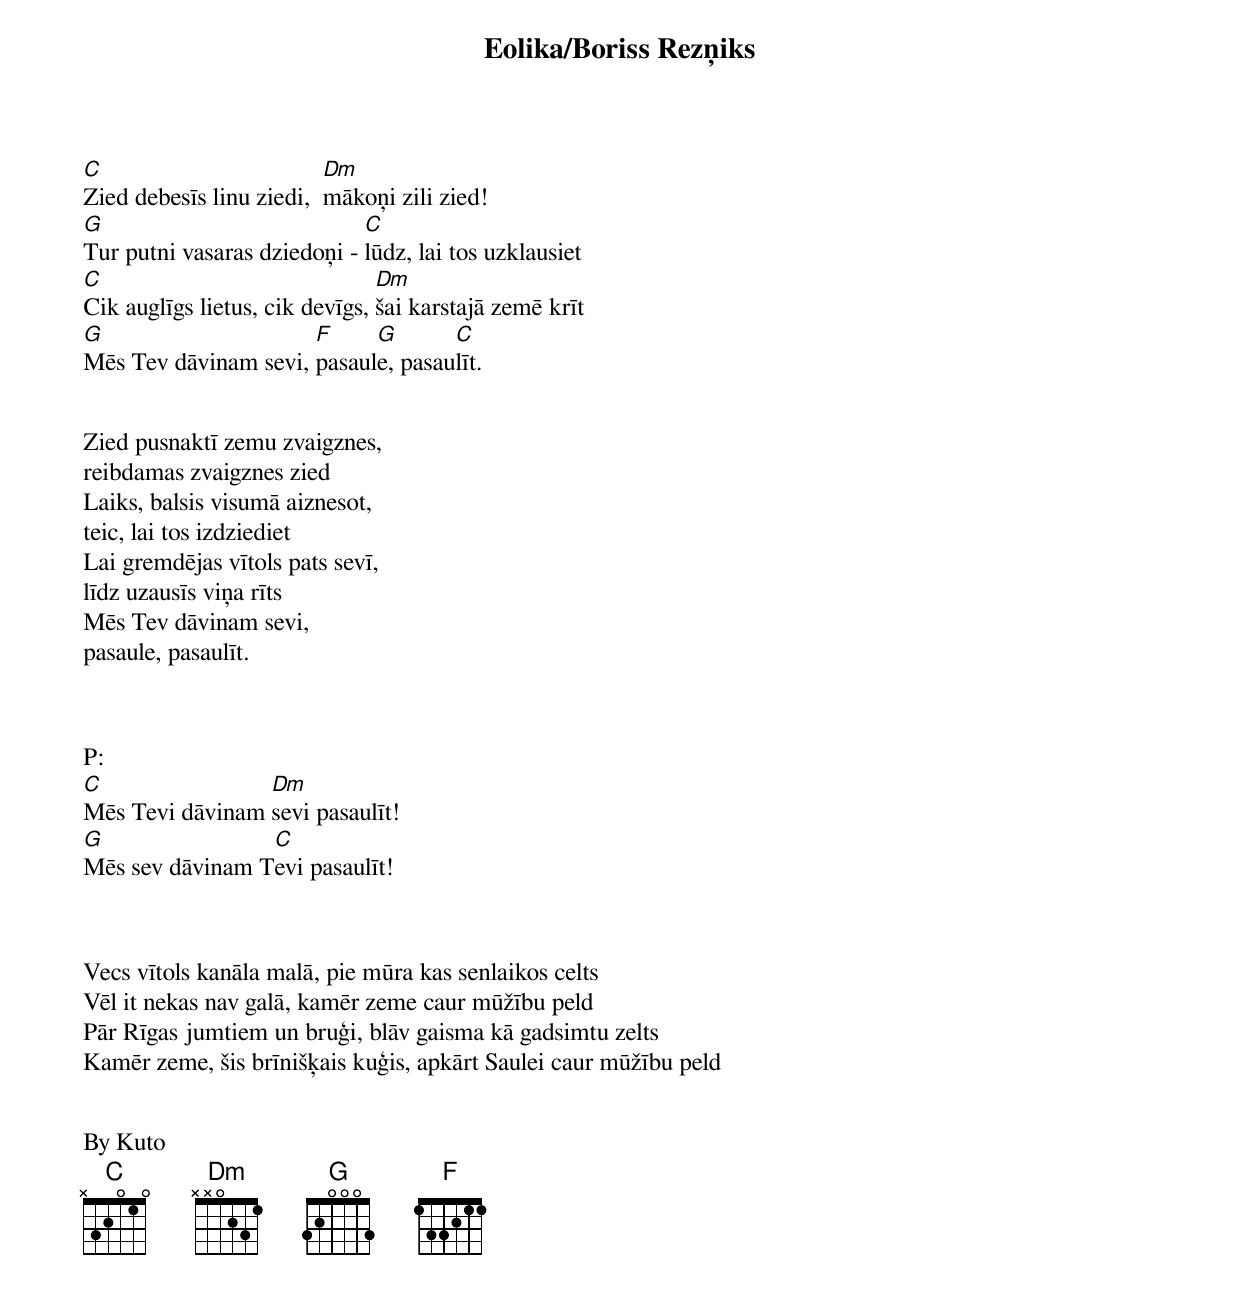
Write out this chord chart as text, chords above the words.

Eolika/Boriss Rezņiks


C                         Dm
Zied debesīs linu ziedi,  mākoņi zili zied!
G                            C
Tur putni vasaras dziedoņi - lūdz, lai tos uzklausiet
C                               Dm
Cik auglīgs lietus, cik devīgs, šai karstajā zemē krīt
G                     F     G       C
Mēs Tev dāvinam sevi, pasaule, pasaulīt.


Zied pusnaktī zemu zvaigznes,
reibdamas zvaigznes zied
Laiks, balsis visumā aiznesot,
teic, lai tos izdziediet
Lai gremdējas vītols pats sevī,
līdz uzausīs viņa rīts
Mēs Tev dāvinam sevi,
pasaule, pasaulīt.



P:
C                Dm
Mēs Tevi dāvinam sevi pasaulīt!
G                C
Mēs sev dāvinam Tevi pasaulīt!



Vecs vītols kanāla malā, pie mūra kas senlaikos celts
Vēl it nekas nav galā, kamēr zeme caur mūžību peld
Pār Rīgas jumtiem un bruģi, blāv gaisma kā gadsimtu zelts
Kamēr zeme, šis brīnišķais kuģis, apkārt Saulei caur mūžību peld


By Kuto
